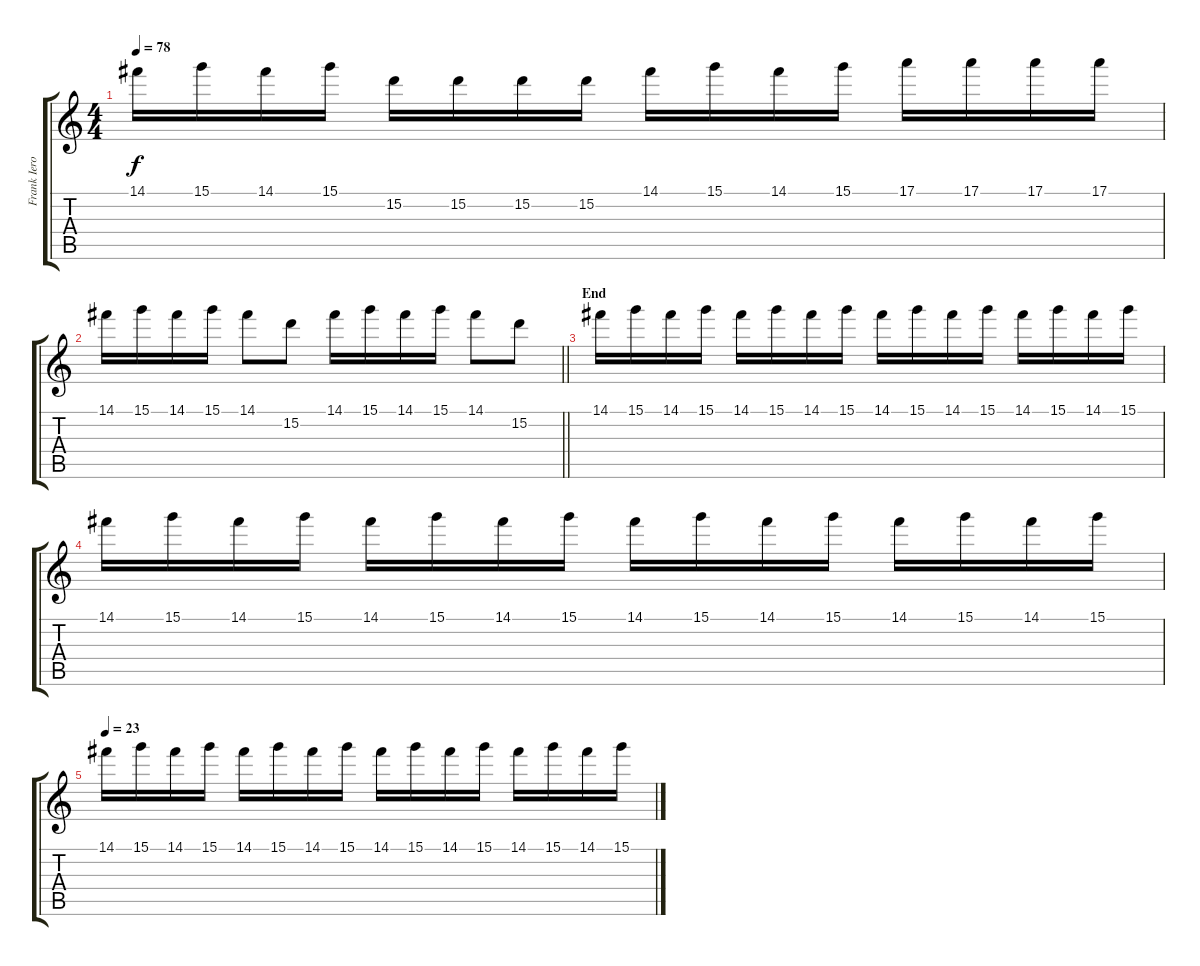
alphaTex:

\track ("Frank Iero [Guitar]" "Frank Iero") {instrument distortionguitar}
\staff {score tabs}
\tuning (E4 B3 G3 D3 A2 E2) {hide}
\ts (4 4)
\tempo 78
\clef g2
\ks c
14.1.16{dy f} 15.1.16 14.1.16 15.1.16 15.2.16 15.2.16 15.2.16 15.2.16 14.1.16 15.1.16 14.1.16 15.1.16 17.1.16 17.1.16 17.1.16 17.1.16 |
\barLineRight lightlight
14.1.16 15.1.16 14.1.16 15.1.16 14.1.8 15.2.8 14.1.16 15.1.16 14.1.16 15.1.16 14.1.8 15.2.8 |
\section ("" "End")
14.1.16{volume 10} 15.1.16 14.1.16 15.1.16 14.1.16 15.1.16 14.1.16 15.1.16 14.1.16 15.1.16 14.1.16 15.1.16 14.1.16 15.1.16 14.1.16 15.1.16 |
14.1.16 15.1.16 14.1.16 15.1.16 14.1.16 15.1.16 14.1.16 15.1.16 14.1.16 15.1.16 14.1.16 15.1.16 14.1.16 15.1.16 14.1.16 15.1.16 |
\tempo 23
14.1.16{volume 0} 15.1.16 14.1.16 15.1.16 14.1.16 15.1.16 14.1.16 15.1.16 14.1.16 15.1.16 14.1.16 15.1.16 14.1.16 15.1.16 14.1.16 15.1.16
